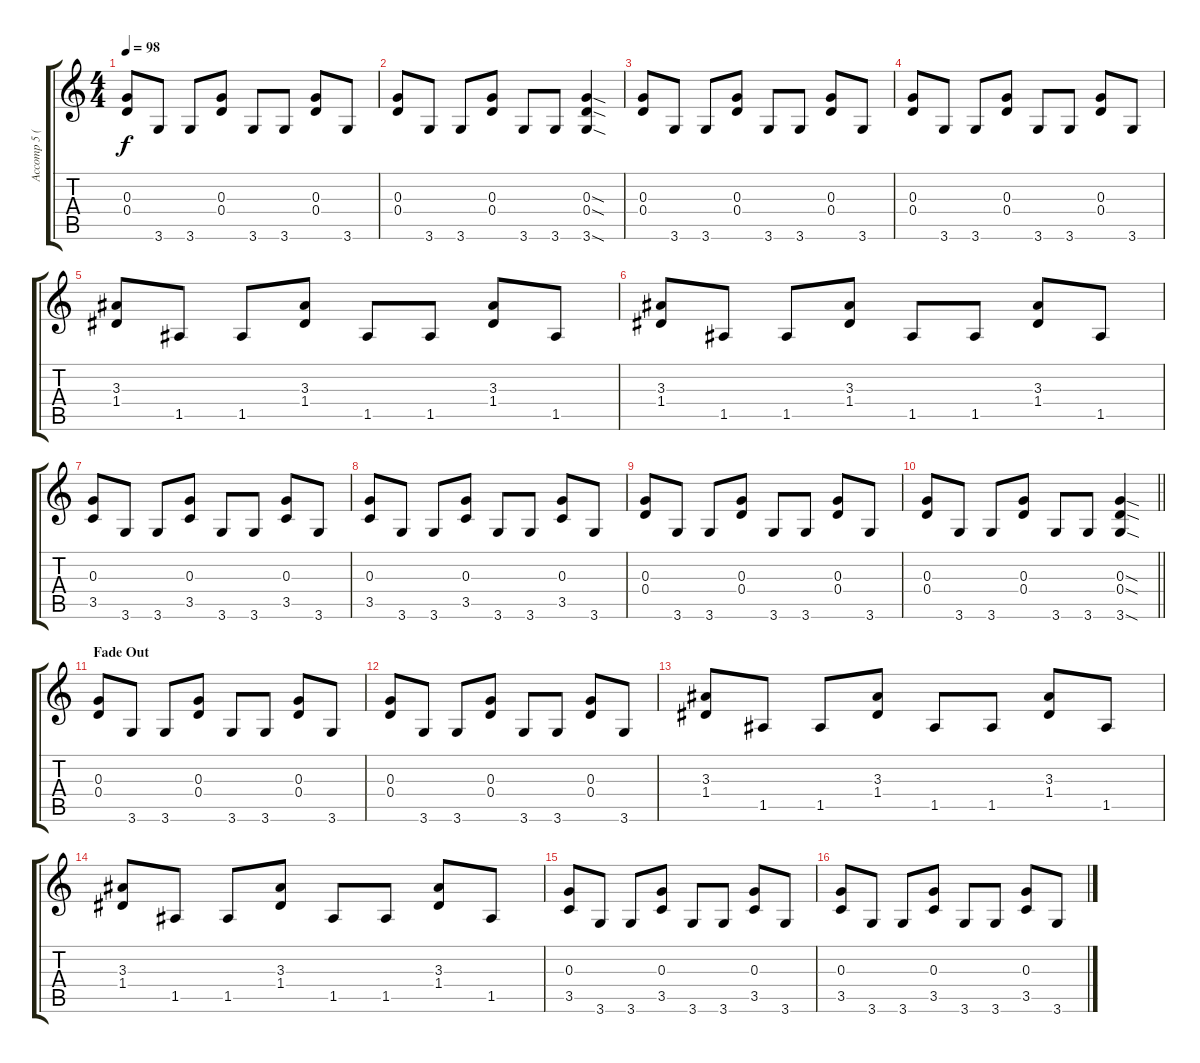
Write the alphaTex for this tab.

\track ("Accomp 5 (DstGuitar)" "Accomp 5 (") {instrument distortionguitar}
\staff {score tabs}
\tuning (E4 B3 G3 D3 A2 E2) {hide}
\ts (4 4)
\tempo 98
\clef g2
\ks c
(0.3 0.4).8{dy f} 3.6.8 3.6.8 (0.3 0.4).8 3.6.8 3.6.8 (0.3 0.4).8 3.6.8 |
(0.3 0.4).8 3.6.8 3.6.8 (0.3 0.4).8 3.6.8 3.6.8 (0.3{sod} 0.4{sod} 3.6{sod}).4 |
(0.3 0.4).8 3.6.8 3.6.8 (0.3 0.4).8 3.6.8 3.6.8 (0.3 0.4).8 3.6.8 |
(0.3 0.4).8 3.6.8 3.6.8 (0.3 0.4).8 3.6.8 3.6.8 (0.3 0.4).8 3.6.8 |
(3.3 1.4).8 1.5.8 1.5.8 (3.3 1.4).8 1.5.8 1.5.8 (3.3 1.4).8 1.5.8 |
(3.3 1.4).8 1.5.8 1.5.8 (3.3 1.4).8 1.5.8 1.5.8 (3.3 1.4).8 1.5.8 |
(0.3 3.5).8 3.6.8 3.6.8 (0.3 3.5).8 3.6.8 3.6.8 (0.3 3.5).8 3.6.8 |
(0.3 3.5).8 3.6.8 3.6.8 (0.3 3.5).8 3.6.8 3.6.8 (0.3 3.5).8 3.6.8 |
(0.3 0.4).8 3.6.8 3.6.8 (0.3 0.4).8 3.6.8 3.6.8 (0.3 0.4).8 3.6.8 |
\barLineRight lightlight
(0.3 0.4).8 3.6.8 3.6.8 (0.3 0.4).8 3.6.8 3.6.8 (0.3{sod} 0.4{sod} 3.6{sod}).4 |
\section ("" "Fade Out")
(0.3 0.4).8 3.6.8 3.6.8 (0.3 0.4).8 3.6.8 3.6.8 (0.3 0.4).8 3.6.8 |
(0.3 0.4).8 3.6.8 3.6.8 (0.3 0.4).8 3.6.8 3.6.8 (0.3 0.4).8 3.6.8 |
(3.3 1.4).8 1.5.8 1.5.8 (3.3 1.4).8 1.5.8 1.5.8 (3.3 1.4).8 1.5.8 |
(3.3 1.4).8 1.5.8 1.5.8 (3.3 1.4).8 1.5.8 1.5.8 (3.3 1.4).8 1.5.8 |
(0.3 3.5).8 3.6.8 3.6.8 (0.3 3.5).8 3.6.8 3.6.8 (0.3 3.5).8 3.6.8 |
(0.3 3.5).8 3.6.8 3.6.8 (0.3 3.5).8 3.6.8 3.6.8 (0.3 3.5).8 3.6.8
